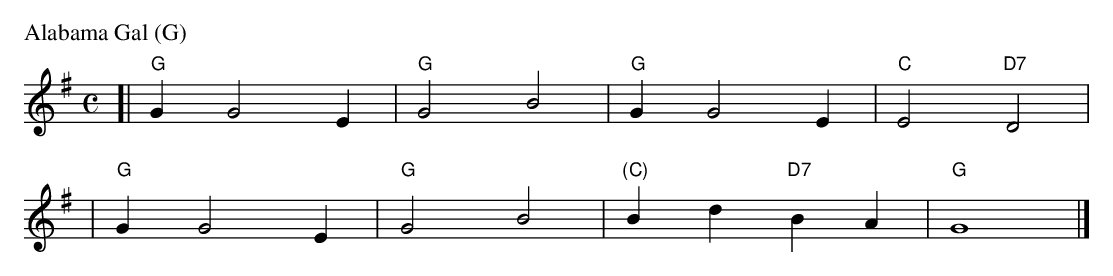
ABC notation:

X:1
M: C
L: 1/8
P: Alabama Gal (G)
K: G
[| "G"G2 G4 E2 | "G"G4 B4 | "G"G2 G4 E2 | "C"E4 "D7"D4 |
| "G"G2 G4 E2 | "G"G4 B4 | "(C)"B2 d2 "D7"B2 A2 | "G"G8 |]
